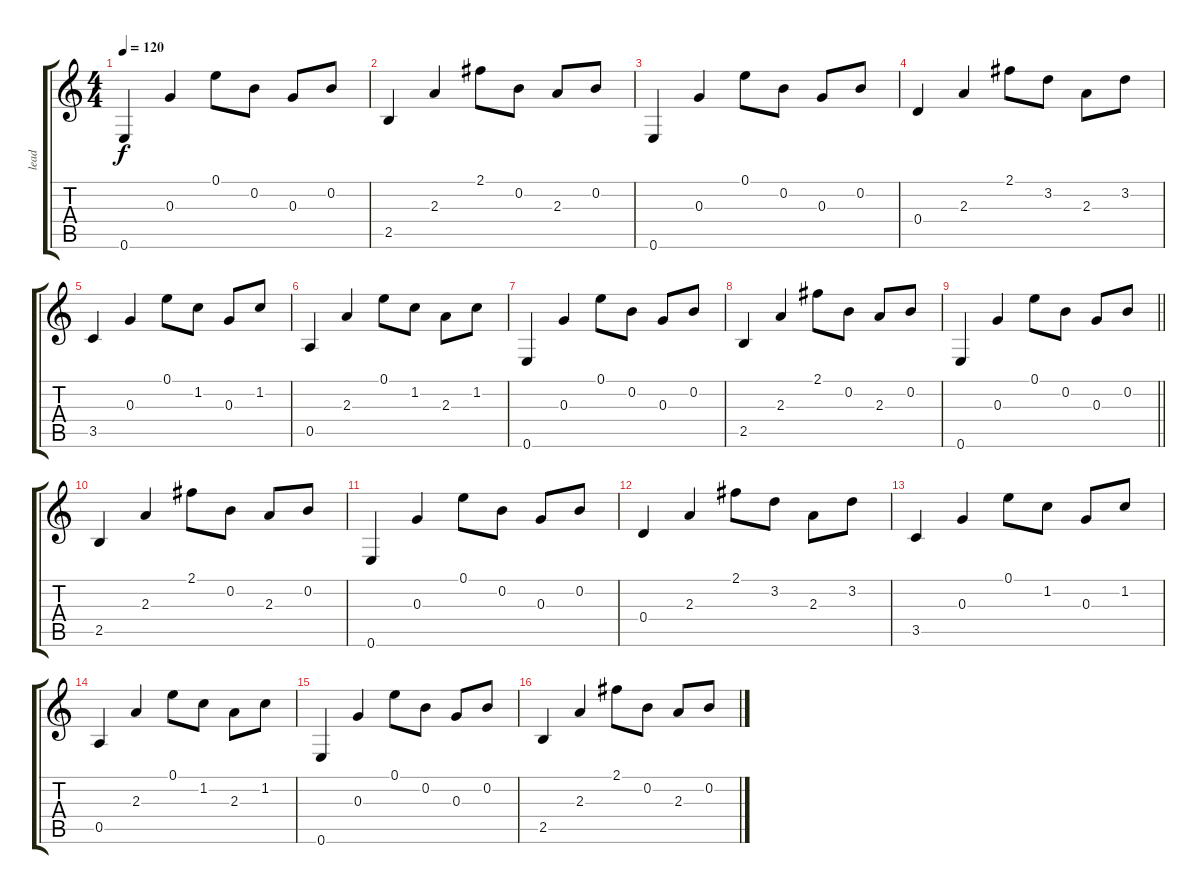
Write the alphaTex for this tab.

\track ("lead" "lead") {instrument electricguitarjazz}
\staff {score tabs}
\tuning (E4 B3 G3 D3 A2 E2) {hide}
\ts (4 4)
\tempo 120
\clef g2
\ks c
0.6.4{dy f} 0.3.4 0.1.8 0.2.8 0.3.8 0.2.8 |
2.5.4 2.3.4 2.1.8 0.2.8 2.3.8 0.2.8 |
0.6.4 0.3.4 0.1.8 0.2.8 0.3.8 0.2.8 |
0.4.4 2.3.4 2.1.8 3.2.8 2.3.8 3.2.8 |
3.5.4 0.3.4 0.1.8 1.2.8 0.3.8 1.2.8 |
0.5.4 2.3.4 0.1.8 1.2.8 2.3.8 1.2.8 |
0.6.4 0.3.4 0.1.8 0.2.8 0.3.8 0.2.8 |
2.5.4 2.3.4 2.1.8 0.2.8 2.3.8 0.2.8 |
\barLineRight lightlight
0.6.4 0.3.4 0.1.8 0.2.8 0.3.8 0.2.8 |
2.5.4 2.3.4 2.1.8 0.2.8 2.3.8 0.2.8 |
0.6.4 0.3.4 0.1.8 0.2.8 0.3.8 0.2.8 |
0.4.4 2.3.4 2.1.8 3.2.8 2.3.8 3.2.8 |
3.5.4 0.3.4 0.1.8 1.2.8 0.3.8 1.2.8 |
0.5.4 2.3.4 0.1.8 1.2.8 2.3.8 1.2.8 |
0.6.4 0.3.4 0.1.8 0.2.8 0.3.8 0.2.8 |
2.5.4 2.3.4 2.1.8 0.2.8 2.3.8 0.2.8
